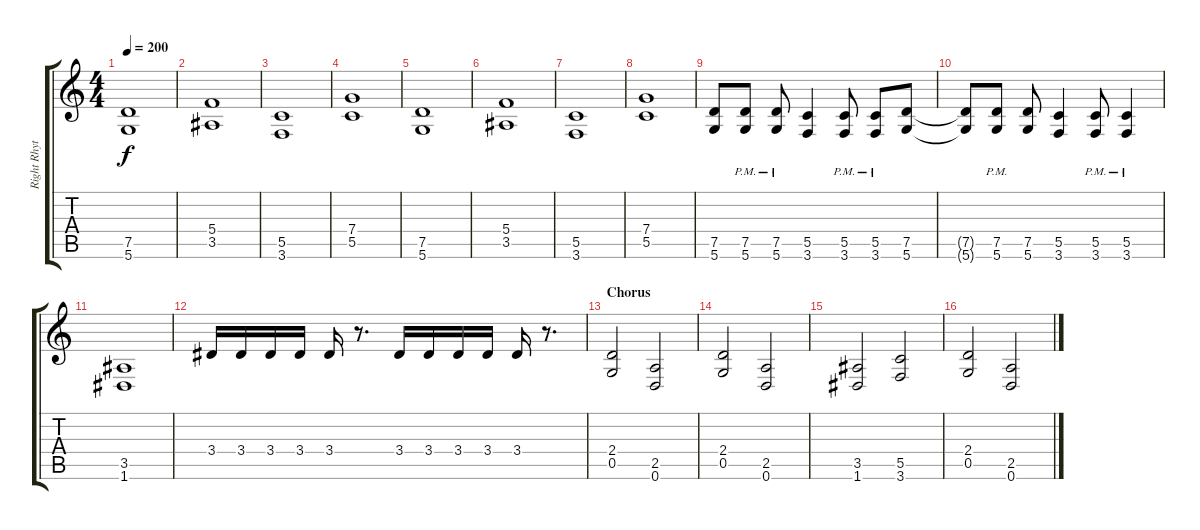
\track ("Right Rhythm Gtr" "Right Rhyt") {instrument distortionguitar}
\staff {score tabs}
\tuning (D4 A3 F3 C3 G2 D2) {hide}
\ts (4 4)
\tempo 200
\clef g2
\ks c
(7.5 5.6).1{dy f} |
(5.4 3.5).1 |
(5.5 3.6).1 |
(7.4 5.5).1 |
(7.5 5.6).1 |
(5.4 3.5).1 |
(5.5 3.6).1 |
(7.4 5.5).1 |
(7.5 5.6).8 (7.5{pm} 5.6{pm}).8 (7.5{pm} 5.6{pm}).8 (5.5 3.6).4 (5.5{pm} 3.6{pm}).8 (5.5{pm} 3.6{pm}).8 (7.5 5.6).8 |
(7.5{t} 5.6{t}).8 (7.5{pm} 5.6{pm}).8 (7.5 5.6).8 (5.5 3.6).4 (5.5{pm} 3.6{pm}).8 (5.5{pm} 3.6{pm}).4 |
(3.5 1.6).1 |
3.4.16 3.4.16 3.4.16 3.4.16 3.4.16 r.8{d} 3.4.16 3.4.16 3.4.16 3.4.16 3.4.16 r.8{d} |
\section ("" "Chorus")
(2.4 0.5).2 (2.5 0.6).2 |
(2.4 0.5).2 (2.5 0.6).2 |
(3.5 1.6).2 (5.5 3.6).2 |
(2.4 0.5).2 (2.5 0.6).2
